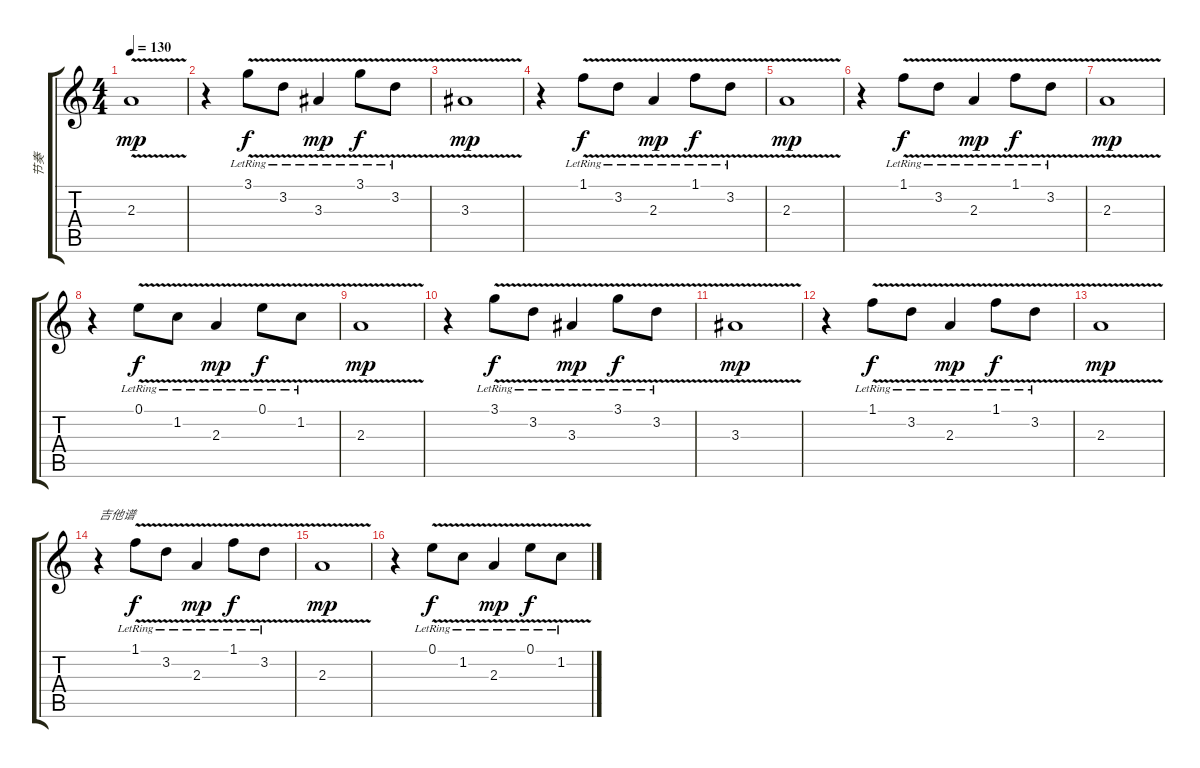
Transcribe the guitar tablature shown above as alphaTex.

\track ("节奏" "节奏") {instrument electricguitarclean}
\staff {score tabs}
\tuning (E4 B3 G3 D3 A2 E2) {hide}
\ts (4 4)
\tempo 130
\clef g2
\ks c
2.3{v}.1{dy mp} |
r.4 3.1{v lr}.8{dy f} 3.2{v lr}.8 3.3{v lr}.4{dy mp} 3.1{v lr}.8{dy f} 3.2{v lr}.8 |
3.3{v}.1{dy mp} |
r.4 1.1{v lr}.8{dy f} 3.2{v lr}.8 2.3{v lr}.4{dy mp} 1.1{v lr}.8{dy f} 3.2{v lr}.8 |
2.3{v}.1{dy mp} |
r.4 1.1{v lr}.8{dy f} 3.2{v lr}.8 2.3{v lr}.4{dy mp} 1.1{v lr}.8{dy f} 3.2{v lr}.8 |
2.3{v}.1{dy mp} |
r.4 0.1{v lr}.8{dy f} 1.2{v lr}.8 2.3{v lr}.4{dy mp} 0.1{v lr}.8{dy f} 1.2{v lr}.8 |
2.3{v}.1{dy mp} |
r.4 3.1{v lr}.8{dy f} 3.2{v lr}.8 3.3{v lr}.4{dy mp} 3.1{v lr}.8{dy f} 3.2{v lr}.8 |
3.3{v}.1{dy mp} |
r.4 1.1{v lr}.8{dy f} 3.2{v lr}.8 2.3{v lr}.4{dy mp} 1.1{v lr}.8{dy f} 3.2{v lr}.8 |
2.3{v}.1{dy mp} |
r.4{txt "吉他谱"} 1.1{v lr}.8{dy f} 3.2{v lr}.8 2.3{v lr}.4{dy mp} 1.1{v lr}.8{dy f} 3.2{v lr}.8 |
2.3{v}.1{dy mp} |
r.4 0.1{v lr}.8{dy f} 1.2{v lr}.8 2.3{v lr}.4{dy mp} 0.1{v lr}.8{dy f} 1.2{v lr}.8
